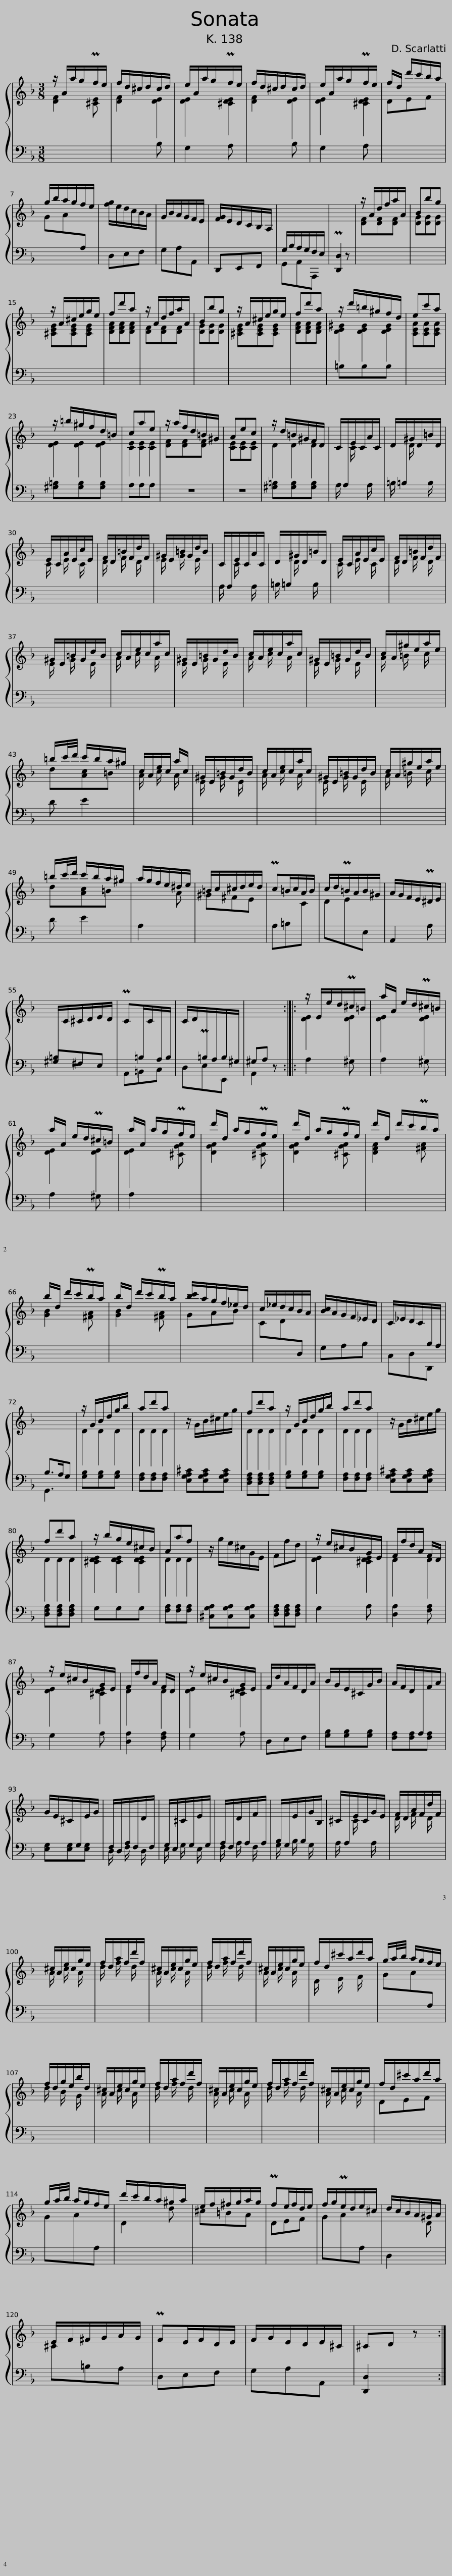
X:1
%%score { ( 1 2 ) | ( 3 4 ) }
L:1/8
M:3/8
I:linebreak $
K:F
V:1 treble
V:2 treble
V:3 bass
V:4 bass
V:1
 z/ A/a/g/Pf/e/ | f/d/^c/d/c/d/ | e/A/a/g/Pf/e/ | f/d/^c/d/c/d/ | e/A/a/g/Pf/e/ | %5
 f/d/ d'/c'/b/a/ |$ g/b/a/g/f/e/ | [fg]/e/d/c/B/A/ | G/B/A/G/F/E/ | [FG]/E/D/C/B,/A,/ | %10
[I:staff +1] G,/B,/A,/G,/F,/E,/ | PD,2[I:staff -1] x | z/ A/d/f/a/A/ | Bbg |$ z/ A/^c/e/g/e/ | %15
 fd'a | z/ A/d/f/a/A/ | Bbg | z/ A/^c/e/g/e/ | fd'a | %20
 z/ d'/=b/^g/f/d/ | ec'a |$ z/ =b/^g/f/d/=B/ | cae | z/ a/f/d/=B/^G/ | %25
 Aec | z/ d/=B/^G/F/D/ | C/[I:staff +1]A,/[I:staff -1]E/C/A/C/ | D/[I:staff +1]=B,/[I:staff -1]^G/D/=B/D/ |$ E/C/A/E/c/E/ | %30
 F/D/=B/F/d/F/ | ^G/E/=B/G/d/B/ | C/[I:staff +1]A,/[I:staff -1]E/C/A/C/ | D/[I:staff +1]=B,/[I:staff -1]^G/D/=B/D/ | E/C/A/E/c/E/ | %35
 F/D/=B/F/d/F/ |$ ^G/E/=B/G/d/B/ | c/A/e/c/a/c/ | ^G/E/=B/G/d/B/ | c/A/e/c/a/c/ | %40
 ^G/E/=B/G/d/B/ | c/A/^g/e/a/e/ |$ =b/c'/4d'/4 c'/b/a/^g/ | c/A/e/c/ a/c/ | ^G/E/=B/G/d/B/ | %45
 c/A/e/c/a/c/ | ^G/E/=B/G/d/B/ | c/A/^g/e/a/e/ |$ =b/c'/4d'/4 c'/b/a/^g/ | a/g/f/e/^d/e/ | %50
 =B/c/^c/d/e/d/ | Pc=B/c/A/B/ | c/d/P=B/A/B/^G/ | A/G/F/E/P^D/E/ |$[I:staff +1] =B,/[I:staff -1]C/^C/D/E/D/ | %55
 PC[I:staff +1]=B,/[I:staff -1]C/[I:staff +1]A,/B,/ |[I:staff -1] C/D/[I:staff +1]P=B,/A,/B,/^G,/ | ^G,A,[I:staff -1] x :: z/ E/e/d/P^c/=B/ | a/A/ e/d/P^c/=B/ |$ %60
 a/A/ e/d/P^c/=B/ | a/A/ a/g/Pf/e/ | d'/d/ a/g/Pf/e/ | d'/d/ a/g/Pf/e/ | d'/d/ d'/c'/Pb/a/ |$ %65
 b/d/ d'/c'/Pb/a/ | b/d/ d'/c'/Pb/a/ | [bc']/a/g/f/_e/d/ | c/_e/d/c/B/A/ | [Bc]/A/G/F/_E/D/ | %70
 C/_E/D/C/[I:staff +1]B,/A,/ |$ B,>A,G, |[I:staff -1] z/ G/B/d/g/b/ | ad'a | z/ G/B/^c/e/g/ | %75
 fd'a | z/ G/B/d/g/b/ | ad'a | z/ G/B/^c/e/g/ |$ fd'a | %80
 z/ b/g/e/^c/B/ | Aaf | z/ g/e/^c/G/E/ | Ffd | z/ e/^c/B/G/E/ | %85
 F/f/d/A/ F/D/ |$ z/ e/^c/B/G/E/ | F/f/d/A/ F/D/ | z/ e/^c/B/G/E/ | F/d/A/F/D/A/ | %90
 B/G/E/^C/G/B/ | A/F/D/[I:staff +1]A,/[I:staff -1]F/A/ |$ G/E/^C/[I:staff +1]G,/[I:staff -1]E/G/ |[I:staff +1] F,/D,/A,/F,/[I:staff -1]D/[I:staff +1]F,/ | G,/E,/[I:staff -1]^C/[I:staff +1]G,/[I:staff -1]E/[I:staff +1]G,/ | %95
 A,/F,/[I:staff -1]D/[I:staff +1]A,/[I:staff -1]F/[I:staff +1]A,/ | B,/G,/[I:staff -1]E/[I:staff +1]B,/[I:staff -1]G/B,/ | ^C/[I:staff +1]A,/[I:staff -1]E/C/G/E/ | F/D/A/F/d/F/ |$ ^c/A/e/c/g/e/ | %100
 f/d/a/f/d'/f/ | ^c/A/e/c/g/e/ | f/d/a/f/d'/f/ | ^c/A/e/c/g/e/ | f/d/^c'/a/d'/a/ | %105
 g/a/4b/4 a/g/f/e/ |$ f/d/g/e/b/d/ | ^c/A/e/c/g/e/ | f/d/a/f/d'/f/ | ^c/A/e/c/g/e/ | %110
 f/d/a/f/d'/f/ | ^c/A/e/c/g/e/ | f/d/^c'/a/d'/a/ |$ g/a/4b/4 a/g/f/e/ | d'/c'/b/a/^g/a/ | %115
 e/f/^f/g/a/g/ | Pfe/f/d/e/ | f/g/Pe/d/e/^c/ | d/c/B/A/^G/A/ |$ E/F/^F/G/A/G/ | %120
 PFE/F/D/E/ | F/G/E/D/E/^C/ | ^CD z :| %123
V:2
 [DF]2 [^CE] | [DF]2 [DE] | [DE]2 [^CDE] | [DF]2 [DE] | [DE]2 [^CDE] | %5
 DEF |$ GA[I:staff +1]A, | x3 | x3 | x3 | %10
 x3 | x3 |[I:staff -1] [DF][DF][DF] | [DG][DG][DG] |$ [^CEG][CEG][CEG] | %15
 [DFA][DFA][DFA] | [DF][DF][DF] | [DG][DG][DG] | [^CEG][CEG][CEG] | [DFA][DFA][DFA] | %20
 [DE^G][DEG][DEG] | [CEA][CEA][CEA] |$ [DE][DE][DE] | [CE][CE][CE] | [DF][DF][DF] | %25
 [CE][CE][CE] | DDD | x3 | x3 |$ x3 | %30
 x3 | x3 | x3 | x3 | x3 | %35
 x3 |$ x3 | x3 | x3 | x3 | %40
 x3 | x3 |$ x3 | x3 | x3 | %45
 x3 | x3 | x3 |$ x3 | x3 | %50
 ^G^FE | x3 | x3 | x3 |$[I:staff +1] ^G,^F,E, | %55
 x3 | x3 | x3 ::[I:staff -1] [DE]2 [DE] | [DE]2 [DE] |$ %60
 [DE]2 [DE] | [DE]2 [^CGA] | [DGA]2 [^CGA] | [DGA]2 [^CGA] | [DFA]2 [^FA] |$ %65
 [GB]2 [^FA] | [GB]2 [^FA] | GAB | CD[I:staff +1]D, | x3 | %70
 x3 |$ x3 |[I:staff -1] DDD | DDD | x3 | %75
 DDD | DDD | DDD | x3 |$ DDD | %80
 [^CDE][CDE][CDE] | DDD | x3 | x3 | [DE]2 [^CDE] | %85
 D2 D |$ [DE]2 [^CDE] | D2 D | [DE]2 [^CDE] | x3 | %90
 x3 | x3 |$ x3 | x3 | x3 | %95
 x3 | x3 | x3 | x3 |$ x3 | %100
 x3 | A/ x/ ^c/ x/ A/ x/ | d/ x/ f/ x/ d/ x/ | A/ x/ ^c/ x/ A/ x/ | D/ x/ E/ x/ F/ x/ | %105
 GA[I:staff +1]A, |$[I:staff -1] d/ x/ B/ x/ G/ x/ | A/ x/ ^c/ x/ A/ x/ | d/ x/ f/ x/ d/ x/ | A/ x/ ^c/ x/ A/ x/ | %110
 d/ x/ f/ x/ d/ x/ | A/ x/ ^c/ x/ A/ x/ | DEF |$ GA[I:staff +1]A, |[I:staff -1] D2 d | %115
 ^c=BA | DEF | GA[I:staff +1]A, | x3 |$ x3 | %120
 x3 | x3 | x3 :| %123
V:3
 x3 | x2 B, | G,2 A, | x2 B, | G,2 A, | %5
 x3 |$ x3 | D,E,F, | G,A,A,, | D,,E,,F,, | %10
 G,,A,,A,,, | D,,2 z | x3 | x3 |$ x3 | %15
 x3 | x3 | x3 | x3 | x3 | %20
 =B,B,B, | x3 |$ [^G,=B,][G,B,][G,B,] | A,A,A, | z3 | %25
 z3 | [^G,=B,][G,B,][G,B,] | A,/ x/[I:staff -1] C/[I:staff +1] x/ A,/ x/ | =B,/ x/[I:staff -1] D/[I:staff +1] x/ B,/ x/ |$[I:staff -1] C/[I:staff +1] x/[I:staff -1] E/[I:staff +1] x/[I:staff -1] C/[I:staff +1] x/ | %30
[I:staff -1] D/[I:staff +1] x/[I:staff -1] F/[I:staff +1] x/[I:staff -1] D/[I:staff +1] x/ |[I:staff -1] E/[I:staff +1] x/[I:staff -1] ^G/[I:staff +1] x/[I:staff -1] E/[I:staff +1] x/ | A,/ x/[I:staff -1] C/[I:staff +1] x/ A,/ x/ | =B,/ x/[I:staff -1] D/[I:staff +1] x/ B,/ x/ |[I:staff -1] C/[I:staff +1] x/[I:staff -1] E/[I:staff +1] x/[I:staff -1] C/[I:staff +1] x/ | %35
[I:staff -1] D/[I:staff +1] x/[I:staff -1] F/[I:staff +1] x/[I:staff -1] D/[I:staff +1] x/ |$[I:staff -1] E/[I:staff +1] x/[I:staff -1] ^G/[I:staff +1] x/[I:staff -1] E/[I:staff +1] x/ |[I:staff -1] A/[I:staff +1] x/[I:staff -1] c/[I:staff +1] x/[I:staff -1] A/[I:staff +1] x/ |[I:staff -1] E/[I:staff +1] x/[I:staff -1] ^G/[I:staff +1] x/[I:staff -1] E/[I:staff +1] x/ |[I:staff -1] A/[I:staff +1] x/[I:staff -1] c/[I:staff +1] x/[I:staff -1] A/[I:staff +1] x/ | %40
[I:staff -1] E/[I:staff +1] x/[I:staff -1] ^G/[I:staff +1] x/[I:staff -1] E/[I:staff +1] x/ |[I:staff -1] A/[I:staff +1] x/[I:staff -1] =B/[I:staff +1] x/[I:staff -1] c/[I:staff +1] x/ |$[I:staff -1] d[Ac]=B | A/[I:staff +1] x/[I:staff -1] c/[I:staff +1] x/[I:staff -1] A/[I:staff +1] x/ |[I:staff -1] E/[I:staff +1] x/[I:staff -1] ^G/[I:staff +1] x/[I:staff -1] E/[I:staff +1] x/ | %45
[I:staff -1] A/[I:staff +1] x/[I:staff -1] c/[I:staff +1] x/[I:staff -1] A/[I:staff +1] x/ |[I:staff -1] E/[I:staff +1] x/[I:staff -1] ^G/[I:staff +1] x/[I:staff -1] E/[I:staff +1] x/ |[I:staff -1] A/[I:staff +1] x/[I:staff -1] =B/[I:staff +1] x/[I:staff -1] c/[I:staff +1] x/ |$[I:staff -1] d[Ac]=B |[I:staff +1] A,2[I:staff -1] A | %50
[I:staff +1] x3 | A,=B,[I:staff -1]C | DE[I:staff +1]E, | A,,2 A, |$ z3 | %55
 A,,=B,,C, | D,E,E,, | A,,2 z :: A,2 ^G, | A,2 ^G, |$ %60
 A,2 ^G, | A,2 x | x3 | x3 | x3 |$ %65
 x3 | x3 | x3 | x3 | G,A,B, | %70
 C,D,D,, |$ G,,3 | [G,B,][G,B,][G,B,] | [F,A,][F,A,][F,A,] | [E,G,A,^C][E,G,A,C][E,G,A,C] | %75
 [D,F,A,][D,F,A,][D,F,A,] | [G,B,][G,B,][G,B,] | [F,A,][F,A,][F,A,] | [E,G,A,^C][E,G,A,C][E,G,A,C] |$ [D,F,A,][D,F,A,][D,F,A,] | %80
 G,G,G, | [F,A,][F,A,][F,A,] | [^C,G,A,][C,G,A,][C,G,A,] | [D,F,A,][D,F,A,][D,F,A,] | G,2 A, | %85
 [D,A,]2 [F,A,] |$ G,2 A, | [D,A,]2 [F,A,] | G,2 A, | D,E,F, | %90
 [G,B,][G,B,][G,B,] | [F,A,][F,A,][F,A,] |$ [E,G,][E,G,][E,G,] | D,/ x/ F,/ x/ D,/ x/ | E,/ x/ G,/ x/ E,/ x/ | %95
 F,/ x/ A,/ x/ F,/ x/ | G,/ x/ B,/ x/ G,/ x/ | A,/ x/[I:staff -1] ^C/[I:staff +1] x/ A,/ x/ |[I:staff -1] D/[I:staff +1] x/[I:staff -1] F/[I:staff +1] x/[I:staff -1] D/[I:staff +1] x/ |$[I:staff -1] A/[I:staff +1] x/[I:staff -1] ^c/[I:staff +1] x/[I:staff -1] A/[I:staff +1] x/ | %100
[I:staff -1] d/[I:staff +1] x/[I:staff -1] f/[I:staff +1] x/[I:staff -1] d/[I:staff +1] x/ | x3 | x3 | x3 | x3 | %105
 x3 |$ x3 | x3 | x3 | x3 | %110
 x3 | x3 | x3 |$ x3 | x3 | %115
 x3 | x3 | x3 | D,2[I:staff -1] D |$ ^C[I:staff +1]=B,A, | %120
 D,E,F, | G,A,A,, | [D,,D,]2 x :| %123
V:4
 x3 | x3 | x3 | x3 | x3 | %5
 x3 |$ x3 | x3 | x3 | x3 | %10
 x3 | x3 | x3 | x3 |$ x3 | %15
 x3 | x3 | x3 | x3 | x3 | %20
 x3 | x3 |$ x3 | x3 | x3 | %25
 x3 | x3 | x3 | x3 |$ x3 | %30
 x3 | x3 | x3 | x3 | x3 | %35
 x3 |$ x3 | x3 | x3 | x3 | %40
 x3 | x3 |$ D E2 | x3 | x3 | %45
 x3 | x3 | x3 |$ D E2 | x3 | %50
 x3 | x3 | x3 | x3 |$ x3 | %55
 x3 | x3 | x3 :: x3 | x3 |$ %60
 x3 | x3 | x3 | x3 | x3 |$ %65
 x3 | x3 | x3 | x3 | x3 | %70
 x3 |$ x3 | x3 | x3 | x3 | %75
 x3 | x3 | x3 | x3 |$ x3 | %80
 x3 | x3 | x3 | x3 | x3 | %85
 x3 |$ x3 | x3 | x3 | x3 | %90
 x3 | x3 |$ x3 | x3 | x3 | %95
 x3 | x3 | x3 | x3 |$ x3 | %100
 x3 | x3 | x3 | x3 | x3 | %105
 x3 |$ x3 | x3 | x3 | x3 | %110
 x3 | x3 | x3 |$ x3 | x3 | %115
 x3 | x3 | x3 | x3 |$ x3 | %120
 x3 | x3 | x3 :| %123
